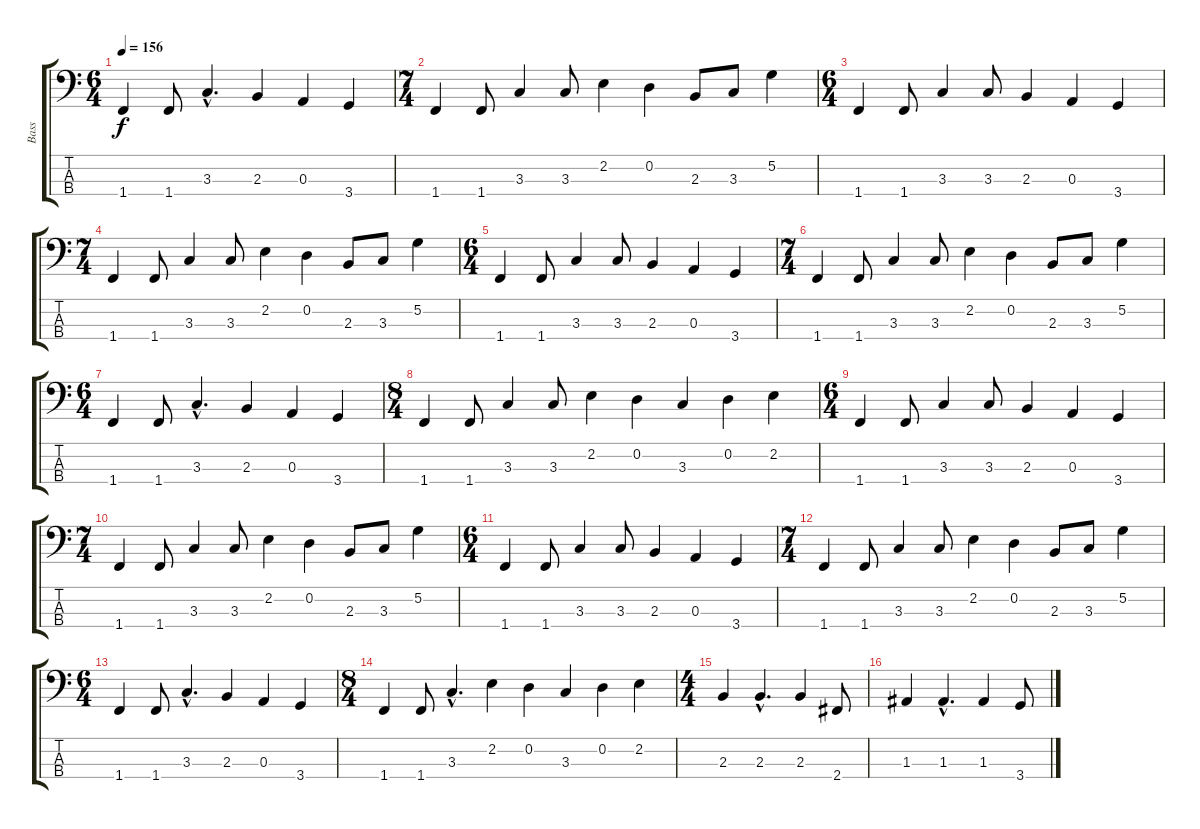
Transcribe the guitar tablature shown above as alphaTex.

\track ("Bass" "Bass") {instrument electricbassfinger}
\staff {score tabs}
\tuning (G2 D2 A1 E1) {hide}
\ts (6 4)
\tempo 156
\clef f4
\ks c
1.4.4{dy f} 1.4.8 3.3{hac}.4{d} 2.3.4 0.3.4 3.4.4 |
\ts (7 4)
1.4.4 1.4.8 3.3.4 3.3.8 2.2.4 0.2.4 2.3.8 3.3.8 5.2.4 |
\ts (6 4)
1.4.4 1.4.8 3.3.4 3.3.8 2.3.4 0.3.4 3.4.4 |
\ts (7 4)
1.4.4 1.4.8 3.3.4 3.3.8 2.2.4 0.2.4 2.3.8 3.3.8 5.2.4 |
\ts (6 4)
1.4.4 1.4.8 3.3.4 3.3.8 2.3.4 0.3.4 3.4.4 |
\ts (7 4)
1.4.4 1.4.8 3.3.4 3.3.8 2.2.4 0.2.4 2.3.8 3.3.8 5.2.4 |
\ts (6 4)
1.4.4 1.4.8 3.3{hac}.4{d} 2.3.4 0.3.4 3.4.4 |
\ts (8 4)
1.4.4 1.4.8 3.3.4 3.3.8 2.2.4 0.2.4 3.3.4 0.2.4 2.2.4 |
\ts (6 4)
1.4.4 1.4.8 3.3.4 3.3.8 2.3.4 0.3.4 3.4.4 |
\ts (7 4)
1.4.4 1.4.8 3.3.4 3.3.8 2.2.4 0.2.4 2.3.8 3.3.8 5.2.4 |
\ts (6 4)
1.4.4 1.4.8 3.3.4 3.3.8 2.3.4 0.3.4 3.4.4 |
\ts (7 4)
1.4.4 1.4.8 3.3.4 3.3.8 2.2.4 0.2.4 2.3.8 3.3.8 5.2.4 |
\ts (6 4)
1.4.4 1.4.8 3.3{hac}.4{d} 2.3.4 0.3.4 3.4.4 |
\ts (8 4)
1.4.4 1.4.8 3.3{hac}.4{d} 2.2.4 0.2.4 3.3.4 0.2.4 2.2.4 |
\ts (4 4)
2.3.4 2.3{hac}.4{d} 2.3.4 2.4.8 |
1.3.4 1.3{hac}.4{d} 1.3.4 3.4.8
